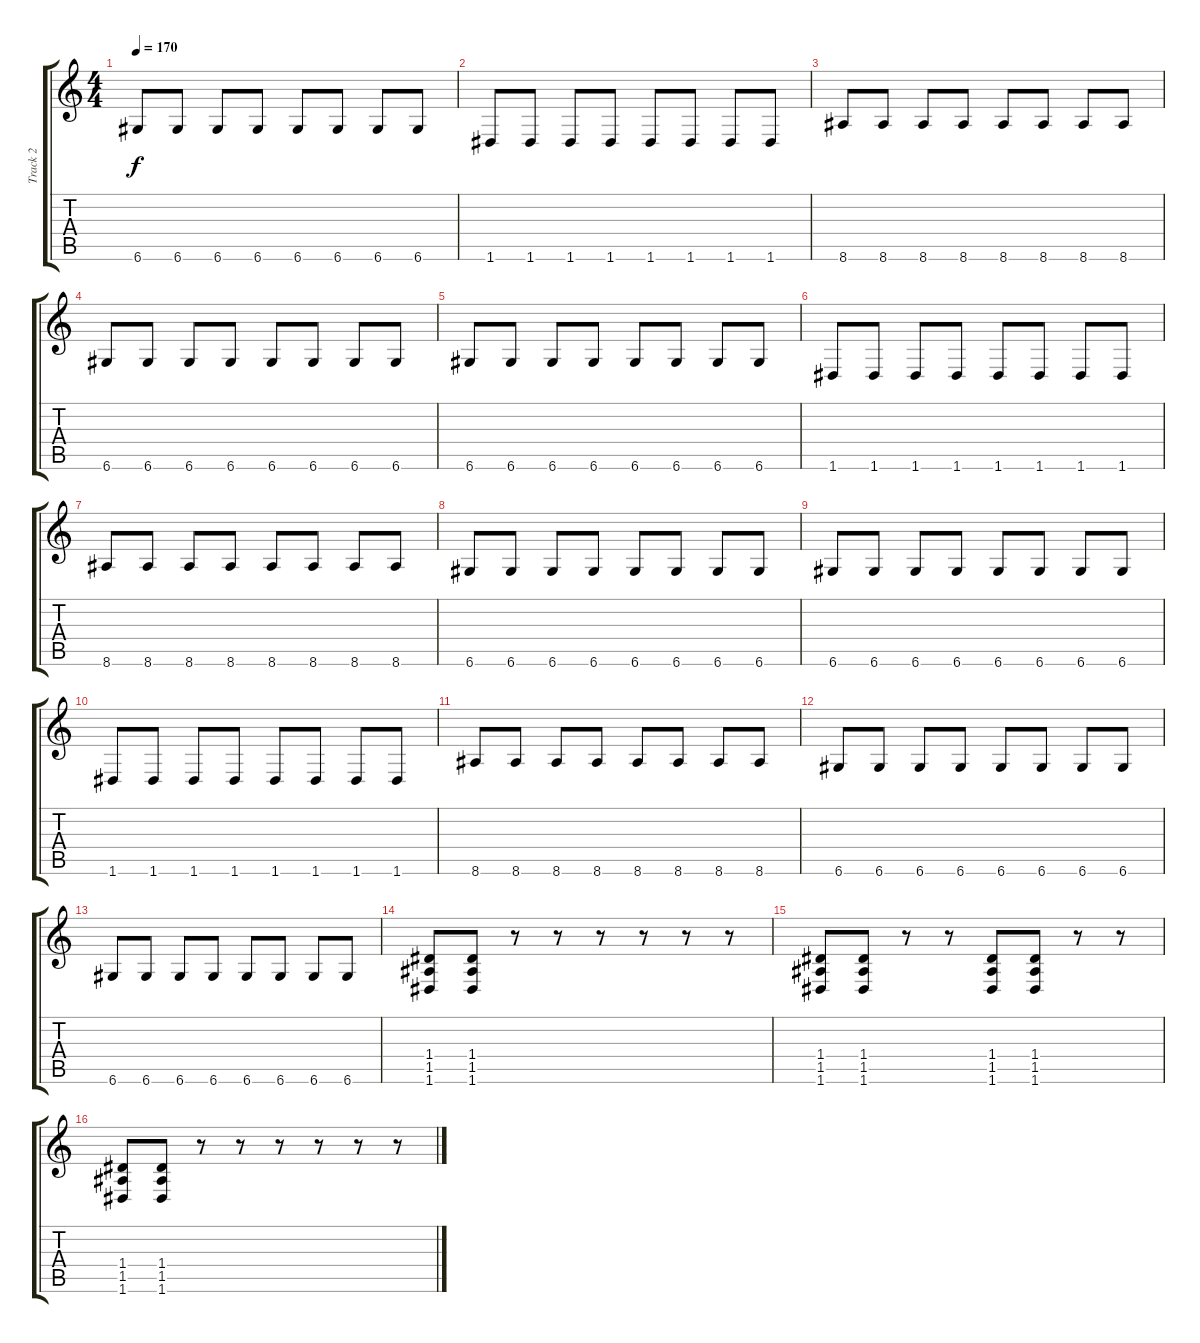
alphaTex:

\track ("Track 2" "Track 2") {instrument distortionguitar}
\staff {score tabs}
\tuning (E4 B3 G3 D3 A2 D2) {hide}
\ts (4 4)
\tempo 170
\clef g2
\ks c
6.6.8{dy f} 6.6.8 6.6.8 6.6.8 6.6.8 6.6.8 6.6.8 6.6.8 |
1.6.8 1.6.8 1.6.8 1.6.8 1.6.8 1.6.8 1.6.8 1.6.8 |
8.6.8 8.6.8 8.6.8 8.6.8 8.6.8 8.6.8 8.6.8 8.6.8 |
6.6.8 6.6.8 6.6.8 6.6.8 6.6.8 6.6.8 6.6.8 6.6.8 |
6.6.8 6.6.8 6.6.8 6.6.8 6.6.8 6.6.8 6.6.8 6.6.8 |
1.6.8 1.6.8 1.6.8 1.6.8 1.6.8 1.6.8 1.6.8 1.6.8 |
8.6.8 8.6.8 8.6.8 8.6.8 8.6.8 8.6.8 8.6.8 8.6.8 |
6.6.8 6.6.8 6.6.8 6.6.8 6.6.8 6.6.8 6.6.8 6.6.8 |
6.6.8 6.6.8 6.6.8 6.6.8 6.6.8 6.6.8 6.6.8 6.6.8 |
1.6.8 1.6.8 1.6.8 1.6.8 1.6.8 1.6.8 1.6.8 1.6.8 |
8.6.8 8.6.8 8.6.8 8.6.8 8.6.8 8.6.8 8.6.8 8.6.8 |
6.6.8 6.6.8 6.6.8 6.6.8 6.6.8 6.6.8 6.6.8 6.6.8 |
6.6.8 6.6.8 6.6.8 6.6.8 6.6.8 6.6.8 6.6.8 6.6.8 |
(1.4 1.5 1.6).8 (1.4 1.5 1.6).8 r.8 r.8 r.8 r.8 r.8 r.8 |
(1.4 1.5 1.6).8 (1.4 1.5 1.6).8 r.8 r.8 (1.4 1.5 1.6).8 (1.4 1.5 1.6).8 r.8 r.8 |
(1.4 1.5 1.6).8 (1.4 1.5 1.6).8 r.8 r.8 r.8 r.8 r.8 r.8
